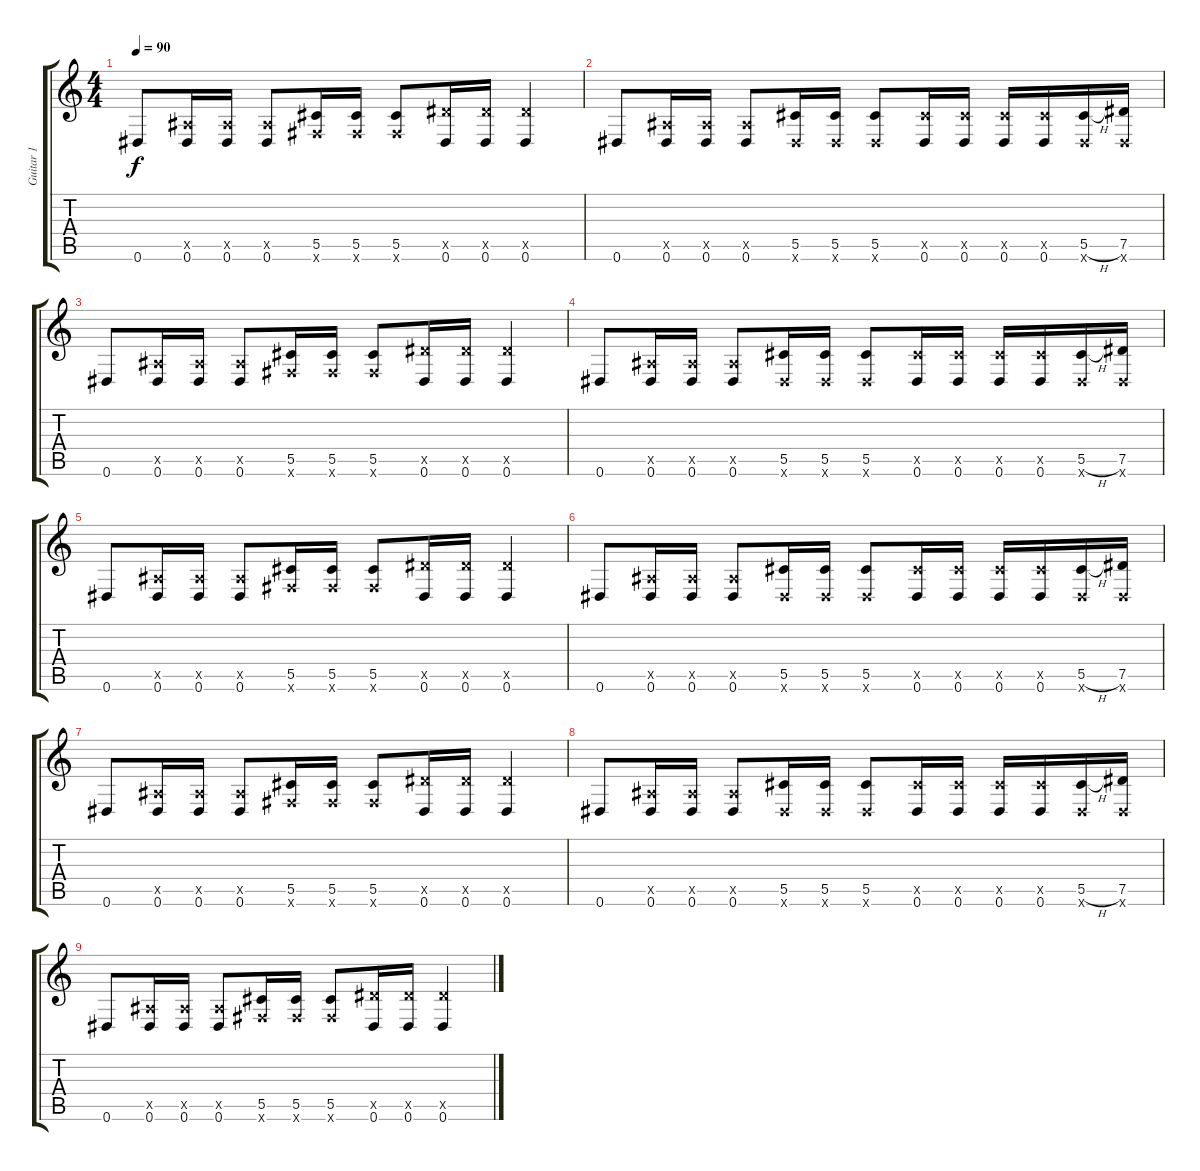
\track ("Guitar 1" "Guitar 1") {instrument distortionguitar}
\staff {score tabs}
\tuning (Eb4 Bb3 Gb3 Db3 Ab2 Eb2) {hide}
\ts (4 4)
\tempo 90
\clef g2
\ks c
0.6.8{dy f} (2.5{x} 0.6).16 (2.5{x} 0.6).16 (2.5{x} 0.6).8 (5.5 3.6{x}).16 (5.5 3.6{x}).16 (5.5 3.6{x}).8 (7.5{x} 0.6).16 (7.5{x} 0.6).16 (7.5{x} 0.6).4 |
0.6.8 (2.5{x} 0.6).16 (2.5{x} 0.6).16 (2.5{x} 0.6).8 (5.5 0.6{x}).16 (5.5 0.6{x}).16 (5.5 0.6{x}).8 (5.5{x} 0.6).16 (5.5{x} 0.6).16 (5.5{x} 0.6).16 (5.5{x} 0.6).16 (5.5{h} 0.6{x}).16 (7.5 0.6{x}).16 |
0.6.8 (2.5{x} 0.6).16 (2.5{x} 0.6).16 (2.5{x} 0.6).8 (5.5 3.6{x}).16 (5.5 3.6{x}).16 (5.5 3.6{x}).8 (7.5{x} 0.6).16 (7.5{x} 0.6).16 (7.5{x} 0.6).4 |
0.6.8 (2.5{x} 0.6).16 (2.5{x} 0.6).16 (2.5{x} 0.6).8 (5.5 0.6{x}).16 (5.5 0.6{x}).16 (5.5 0.6{x}).8 (5.5{x} 0.6).16 (5.5{x} 0.6).16 (5.5{x} 0.6).16 (5.5{x} 0.6).16 (5.5{h} 0.6{x}).16 (7.5 0.6{x}).16 |
0.6.8 (2.5{x} 0.6).16 (2.5{x} 0.6).16 (2.5{x} 0.6).8 (5.5 3.6{x}).16 (5.5 3.6{x}).16 (5.5 3.6{x}).8 (7.5{x} 0.6).16 (7.5{x} 0.6).16 (7.5{x} 0.6).4 |
0.6.8{volume 5} (2.5{x} 0.6).16 (2.5{x} 0.6).16 (2.5{x} 0.6).8 (5.5 0.6{x}).16 (5.5 0.6{x}).16 (5.5 0.6{x}).8 (5.5{x} 0.6).16 (5.5{x} 0.6).16 (5.5{x} 0.6).16 (5.5{x} 0.6).16 (5.5{h} 0.6{x}).16 (7.5 0.6{x}).16 |
0.6.8 (2.5{x} 0.6).16 (2.5{x} 0.6).16 (2.5{x} 0.6).8 (5.5 3.6{x}).16 (5.5 3.6{x}).16 (5.5 3.6{x}).8 (7.5{x} 0.6).16 (7.5{x} 0.6).16 (7.5{x} 0.6).4 |
0.6.8 (2.5{x} 0.6).16 (2.5{x} 0.6).16 (2.5{x} 0.6).8 (5.5 0.6{x}).16 (5.5 0.6{x}).16 (5.5 0.6{x}).8 (5.5{x} 0.6).16 (5.5{x} 0.6).16 (5.5{x} 0.6).16 (5.5{x} 0.6).16 (5.5{h} 0.6{x}).16 (7.5 0.6{x}).16 |
0.6.8 (2.5{x} 0.6).16 (2.5{x} 0.6).16 (2.5{x} 0.6).8 (5.5 3.6{x}).16 (5.5 3.6{x}).16 (5.5 3.6{x}).8 (7.5{x} 0.6).16 (7.5{x} 0.6).16 (7.5{x} 0.6).4
